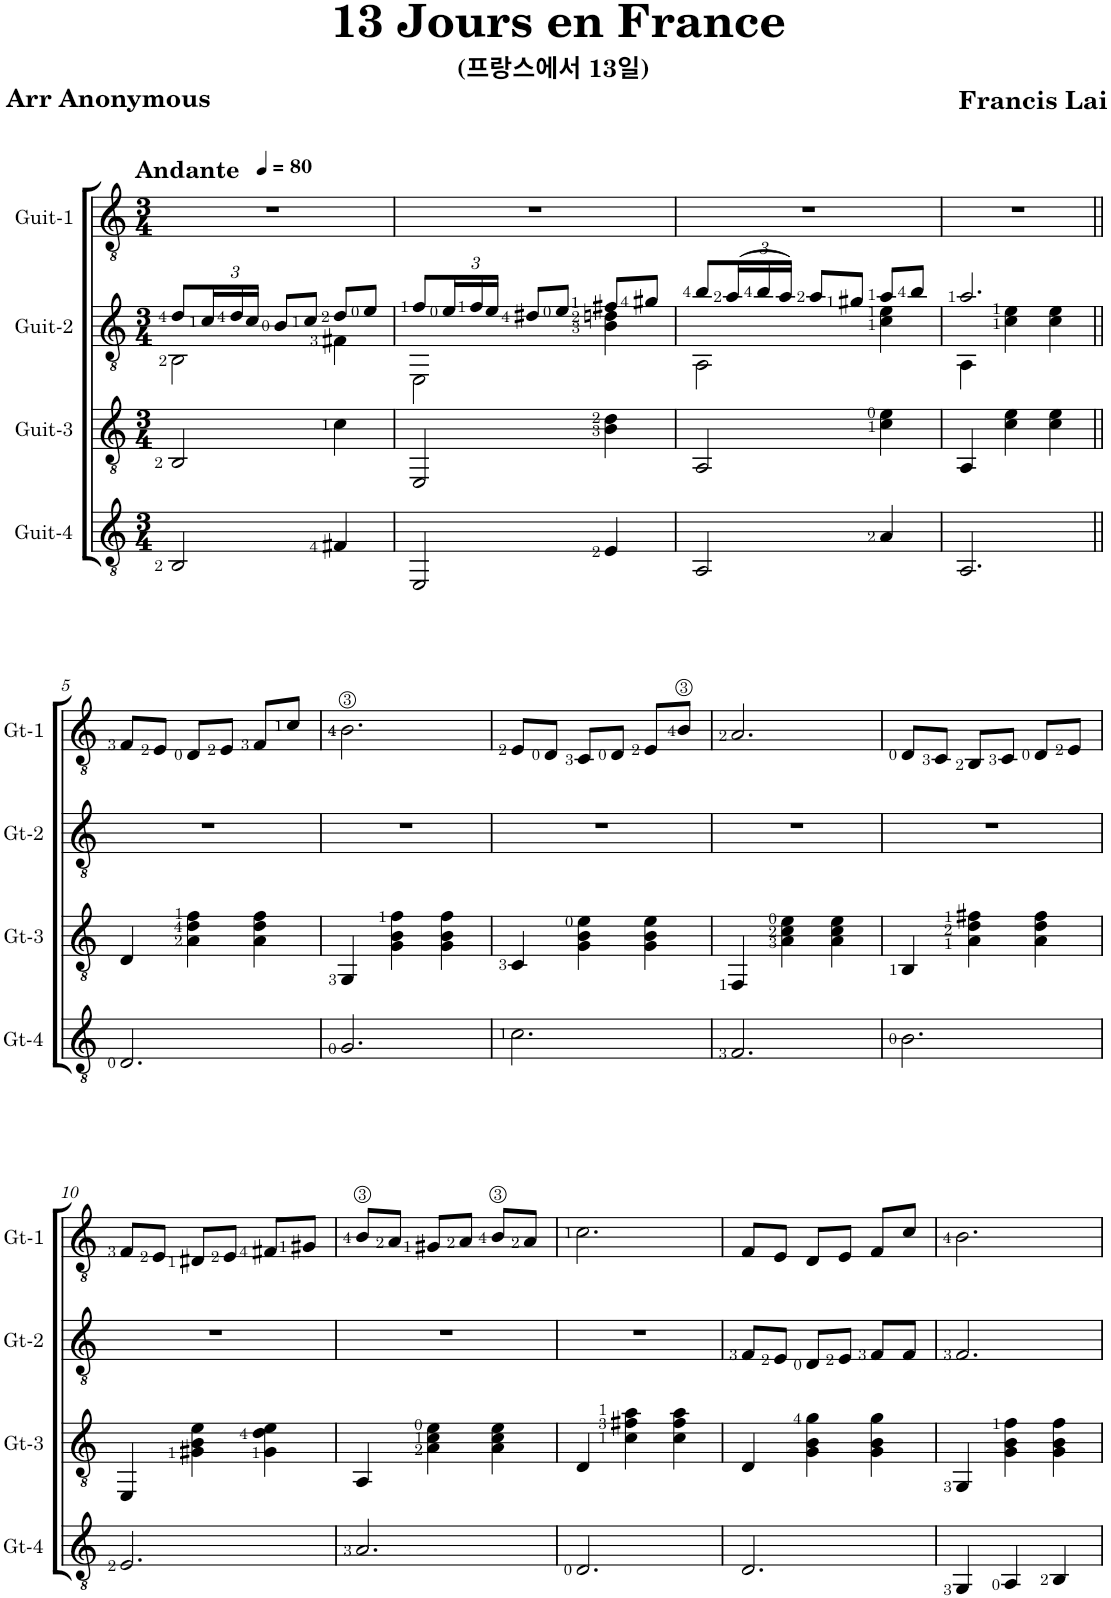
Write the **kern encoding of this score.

**kern	**kern	**kern	**kern
*part4	*part3	*part2	*part1
*staff4	*staff3	*staff2	*staff1
*I"Guit-4	*I"Guit-3	*I"Guit-2	*I"Guit-1
*I'Gt-4	*I'Gt-3	*I'Gt-2	*I'Gt-1
*clefGv2	*clefGv2	*clefGv2	*clefGv2
*k[]	*k[]	*k[]	*k[]
*M3/4	*M3/4	*M3/4	*M3/4
*MM80	*MM80	*MM80	*MM80
=1	=1	=1	=1
*	*	*^	*
!	!	!	!	!LO:TX:a:B:t=Andante
2BB/	2BB/	8d/L	2BB\	2.r
*	*	*Xbrackettup	*	*
.	.	24c/L	.	.
.	.	24d/	.	.
.	.	24c/JJ	.	.
.	.	8B/L	.	.
.	.	8c/J	.	.
4F#X/	4c\	8d/L	4F#X\	.
.	.	8e/J	.	.
=2	=2	=2	=2	=2
2EE/	2EE/	8f/L	2EE\	2.r
.	.	24e/L	.	.
.	.	24f/	.	.
.	.	24e/JJ	.	.
.	.	8d#X/L	.	.
.	.	8e/J	.	.
4E/	4B\ 4d\	8f#X/L	4B\ 4dn\	.
.	.	8g#X/J	.	.
=3	=3	=3	=3	=3
2AA/	2AA/	8b/L	2AA\	2.r
.	.	(24a/L	.	.
.	.	24b/	.	.
.	.	24a/JJ)	.	.
.	.	8a/L	.	.
.	.	8g#X/J	.	.
4A/	4c\ 4e\	8a/L	4c\ 4e\	.
.	.	8b/J	.	.
=4	=4	=4	=4	=4
2.AA/	4AA/	2.a/	4AA\	2.r
.	4c\ 4e\	.	4c\ 4e\	.
.	4c\ 4e\	.	4c\ 4e\	.
*	*	*v	*v	*
!!LO:LB:g=z
=5||	=5||	=5||	=5||
2.D/	4D/	2.r	8F/L
.	.	.	8E/J
.	4A\ 4d\ 4f\	.	8D/L
.	.	.	8E/J
.	4A\ 4d\ 4f\	.	8F/L
.	.	.	8c/J
=6	=6	=6	=6
2.G/	4GG/	2.r	2.B\
.	4G\ 4B\ 4f\	.	.
.	4G\ 4B\ 4f\	.	.
=7	=7	=7	=7
2.c\	4C/	2.r	8E/L
.	.	.	8D/J
.	4G\ 4B\ 4e\	.	8C/L
.	.	.	8D/J
.	4G\ 4B\ 4e\	.	8E/L
.	.	.	8B/J
=8	=8	=8	=8
2.F/	4FF/	2.r	2.A/
.	4A\ 4c\ 4e\	.	.
.	4A\ 4c\ 4e\	.	.
=9	=9	=9	=9
2.B\	4BB/	2.r	8D/L
.	.	.	8C/J
.	4A\ 4d\ 4f#X\	.	8BB/L
.	.	.	8C/J
.	4A\ 4d\ 4f#\	.	8D/L
.	.	.	8E/J
!!LO:LB:g=z
=10	=10	=10	=10
2.E/	4EE/	2.r	8F/L
.	.	.	8E/J
.	4G#X\ 4B\ 4e\	.	8D#X/L
.	.	.	8E/J
.	4G#\ 4d\ 4e\	.	8F#X/L
.	.	.	8G#X/J
=11	=11	=11	=11
2.A/	4AA/	2.r	8B/L
.	.	.	8A/J
.	4A\ 4c\ 4e\	.	8G#X/L
.	.	.	8A/J
.	4A\ 4c\ 4e\	.	8B/L
.	.	.	8A/J
=12	=12	=12	=12
2.D/	4D/	2.r	2.c\
.	4c\ 4f#X\ 4a\	.	.
.	4c\ 4f#\ 4a\	.	.
=13	=13	=13	=13
2.D/	4D/	8F/L	8F/L
.	.	8E/J	8E/J
.	4G\ 4B\ 4g\	8D/L	8D/L
.	.	8E/J	8E/J
.	4G\ 4B\ 4g\	8F/L	8F/L
.	.	8F/J	8c/J
=14	=14	=14	=14
4GG/	4GG/	2.F/	2.B\
4AA/	4G\ 4B\ 4f\	.	.
4BB/	4G\ 4B\ 4f\	.	.
=	=	=	=
*-	*-	*-	*-
